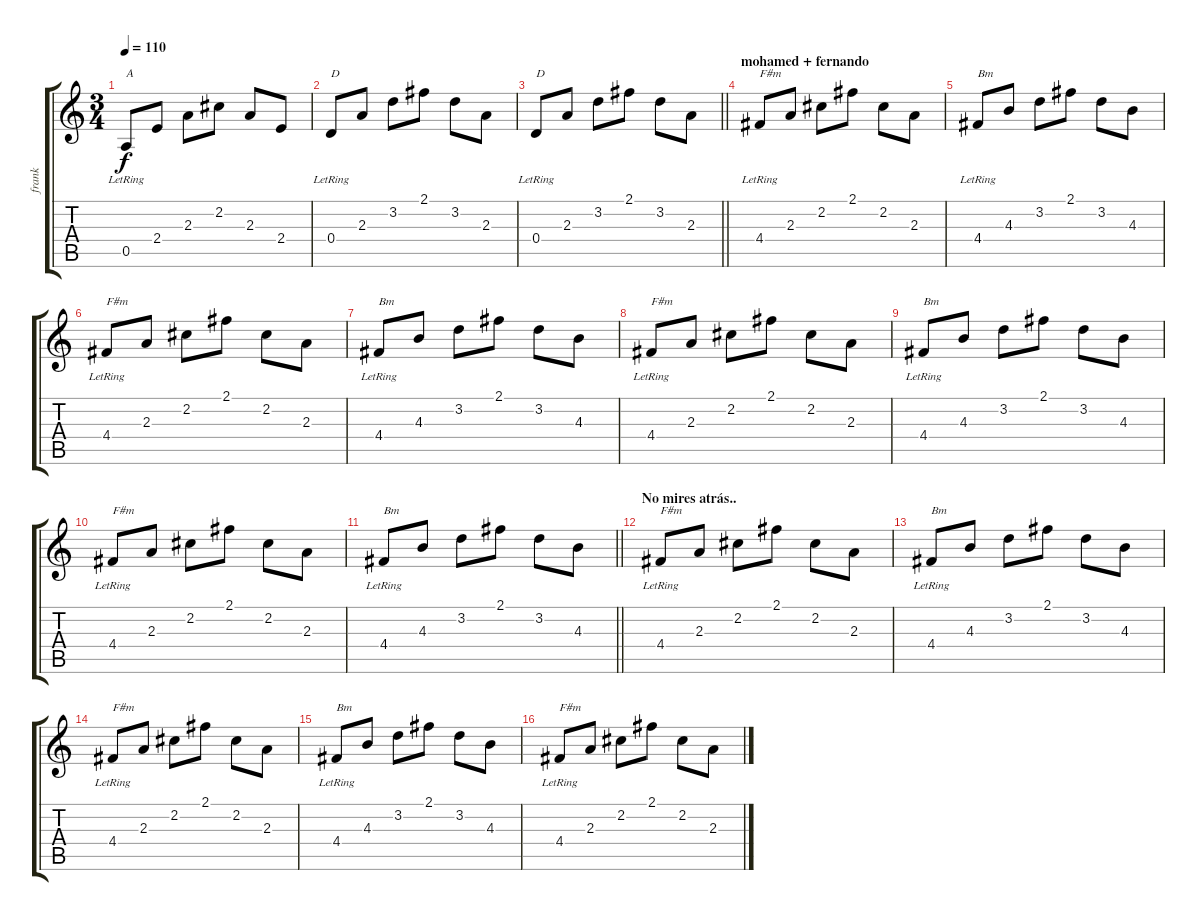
\track ("frank" "frank") {instrument acousticguitarnylon}
\staff {score tabs}
\tuning (E4 B3 G3 D3 A2 E2) {hide}
\ts (3 4)
\tempo 110
\clef g2
\ks c
0.5{lr}.8{txt "A" dy f} 2.4.8 2.3.8 2.2.8 2.3.8 2.4.8 |
0.4{lr}.8{txt "D"} 2.3.8 3.2.8 2.1.8 3.2.8 2.3.8 |
\barLineRight lightlight
0.4{lr}.8{txt "D"} 2.3.8 3.2.8 2.1.8 3.2.8 2.3.8 |
\section ("" "mohamed + fernando")
4.4{lr}.8{txt "F#m"} 2.3.8 2.2.8 2.1.8 2.2.8 2.3.8 |
4.4{lr}.8{txt "Bm"} 4.3.8 3.2.8 2.1.8 3.2.8 4.3.8 |
4.4{lr}.8{txt "F#m"} 2.3.8 2.2.8 2.1.8 2.2.8 2.3.8 |
4.4{lr}.8{txt "Bm"} 4.3.8 3.2.8 2.1.8 3.2.8 4.3.8 |
4.4{lr}.8{txt "F#m"} 2.3.8 2.2.8 2.1.8 2.2.8 2.3.8 |
4.4{lr}.8{txt "Bm"} 4.3.8 3.2.8 2.1.8 3.2.8 4.3.8 |
4.4{lr}.8{txt "F#m"} 2.3.8 2.2.8 2.1.8 2.2.8 2.3.8 |
\barLineRight lightlight
4.4{lr}.8{txt "Bm"} 4.3.8 3.2.8 2.1.8 3.2.8 4.3.8 |
\section ("" "No mires atrás..")
4.4{lr}.8{txt "F#m"} 2.3.8 2.2.8 2.1.8 2.2.8 2.3.8 |
4.4{lr}.8{txt "Bm"} 4.3.8 3.2.8 2.1.8 3.2.8 4.3.8 |
4.4{lr}.8{txt "F#m"} 2.3.8 2.2.8 2.1.8 2.2.8 2.3.8 |
4.4{lr}.8{txt "Bm"} 4.3.8 3.2.8 2.1.8 3.2.8 4.3.8 |
4.4{lr}.8{txt "F#m"} 2.3.8 2.2.8 2.1.8 2.2.8 2.3.8
